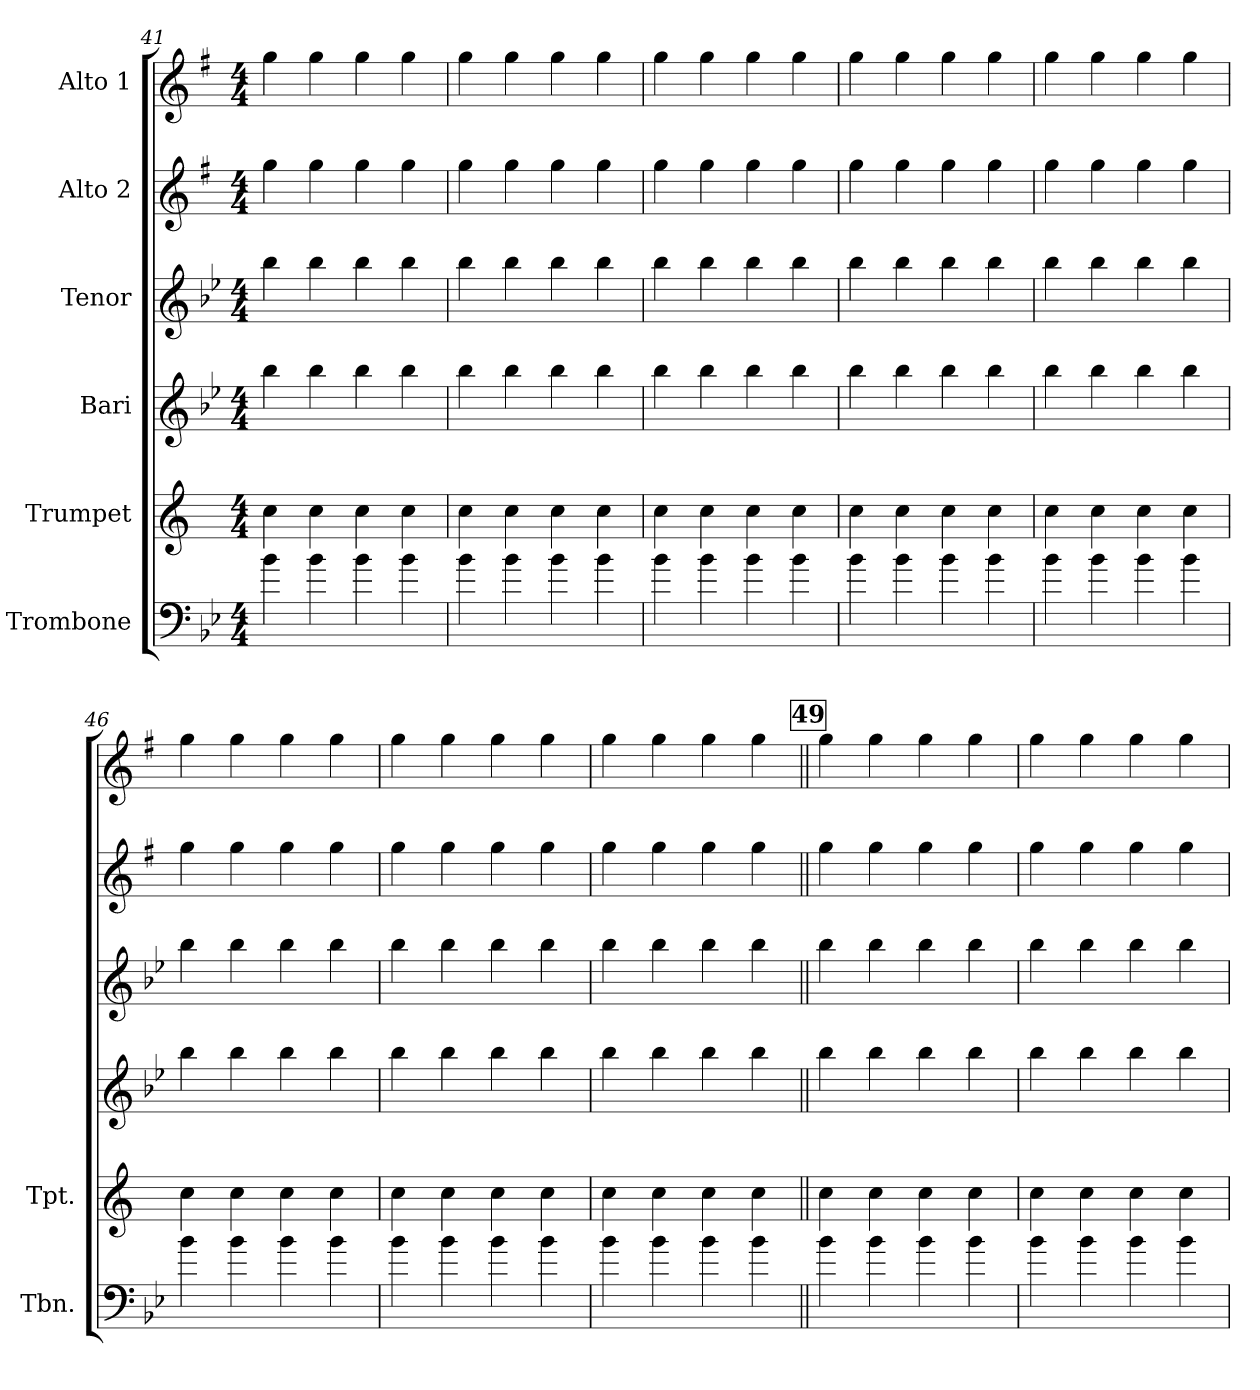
**kern	**kern	**kern	**kern	**kern	**kern
*part6	*part5	*part4	*part3	*part2	*part1
*staff6	*staff5	*staff4	*staff3	*staff2	*staff1
*I"Trombone	*I"Trumpet	*I"Bari	*I"Tenor	*I"Alto 2	*I"Alto 1
*I'Tbn.	*I'Tpt.	*	*	*	*
!!LO:LB:g=z
*clefF4	*clefG2	*clefG2	*clefG2	*clefG2	*clefG2
*	*ITrd1c2	*ITrd12c21	*ITrd8c14	*ITrd5c9	*ITrd5c9
*k[b-e-]	*k[b-e-]	*k[b-e-]	*k[b-e-]	*k[b-e-]	*k[b-e-]
*M4/4	*M4/4	*M4/4	*M4/4	*M4/4	*M4/4
=41	=41	=41	=41	=41	=41
4b-	4b-	4b-	4b-	4b-	4b-
4b-	4b-	4b-	4b-	4b-	4b-
4b-	4b-	4b-	4b-	4b-	4b-
4b-	4b-	4b-	4b-	4b-	4b-
=42	=42	=42	=42	=42	=42
4b-	4b-	4b-	4b-	4b-	4b-
4b-	4b-	4b-	4b-	4b-	4b-
4b-	4b-	4b-	4b-	4b-	4b-
4b-	4b-	4b-	4b-	4b-	4b-
=43	=43	=43	=43	=43	=43
4b-	4b-	4b-	4b-	4b-	4b-
4b-	4b-	4b-	4b-	4b-	4b-
4b-	4b-	4b-	4b-	4b-	4b-
4b-	4b-	4b-	4b-	4b-	4b-
=44	=44	=44	=44	=44	=44
4b-	4b-	4b-	4b-	4b-	4b-
4b-	4b-	4b-	4b-	4b-	4b-
4b-	4b-	4b-	4b-	4b-	4b-
4b-	4b-	4b-	4b-	4b-	4b-
=45	=45	=45	=45	=45	=45
4b-	4b-	4b-	4b-	4b-	4b-
4b-	4b-	4b-	4b-	4b-	4b-
4b-	4b-	4b-	4b-	4b-	4b-
4b-	4b-	4b-	4b-	4b-	4b-
=46	=46	=46	=46	=46	=46
4b-	4b-	4b-	4b-	4b-	4b-
4b-	4b-	4b-	4b-	4b-	4b-
4b-	4b-	4b-	4b-	4b-	4b-
4b-	4b-	4b-	4b-	4b-	4b-
=47	=47	=47	=47	=47	=47
4b-	4b-	4b-	4b-	4b-	4b-
4b-	4b-	4b-	4b-	4b-	4b-
4b-	4b-	4b-	4b-	4b-	4b-
4b-	4b-	4b-	4b-	4b-	4b-
=48	=48	=48	=48	=48	=48
4b-	4b-	4b-	4b-	4b-	4b-
4b-	4b-	4b-	4b-	4b-	4b-
4b-	4b-	4b-	4b-	4b-	4b-
4b-	4b-	4b-	4b-	4b-	4b-
!!LO:REH:place=s1:a:B:fs=14:t=49
=49||	=49||	=49||	=49||	=49||	=49||
4b-	4b-	4b-	4b-	4b-	4b-
4b-	4b-	4b-	4b-	4b-	4b-
4b-	4b-	4b-	4b-	4b-	4b-
4b-	4b-	4b-	4b-	4b-	4b-
=50	=50	=50	=50	=50	=50
4b-	4b-	4b-	4b-	4b-	4b-
4b-	4b-	4b-	4b-	4b-	4b-
4b-	4b-	4b-	4b-	4b-	4b-
4b-	4b-	4b-	4b-	4b-	4b-
=	=	=	=	=	=
*-	*-	*-	*-	*-	*-
